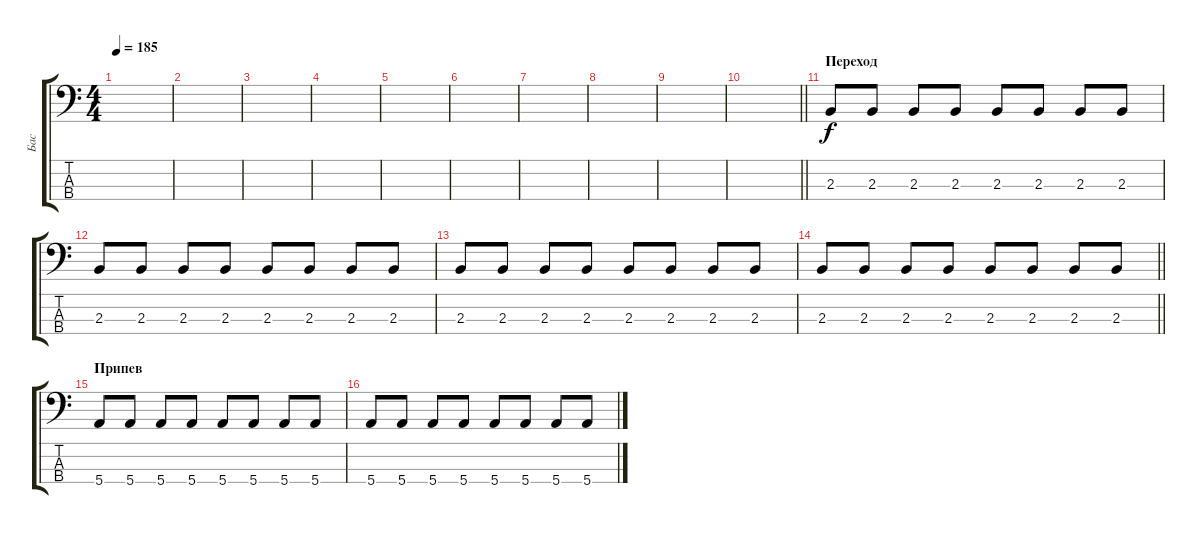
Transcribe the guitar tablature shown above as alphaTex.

\track ("Бас" "Бас") {instrument electricbasspick}
\staff {score tabs}
\tuning (G2 D2 A1 E1) {hide}
\ts (4 4)
\tempo 185
\clef f4
\ks c
|
|
|
|
|
|
|
|
|
\barLineRight lightlight
|
\section ("" "Переход")
2.3.8 2.3.8 2.3.8 2.3.8 2.3.8 2.3.8 2.3.8 2.3.8 |
2.3.8 2.3.8 2.3.8 2.3.8 2.3.8 2.3.8 2.3.8 2.3.8 |
2.3.8 2.3.8 2.3.8 2.3.8 2.3.8 2.3.8 2.3.8 2.3.8 |
\barLineRight lightlight
2.3.8 2.3.8 2.3.8 2.3.8 2.3.8 2.3.8 2.3.8 2.3.8 |
\section ("" "Припев")
5.4.8 5.4.8 5.4.8 5.4.8 5.4.8 5.4.8 5.4.8 5.4.8 |
5.4.8 5.4.8 5.4.8 5.4.8 5.4.8 5.4.8 5.4.8 5.4.8
